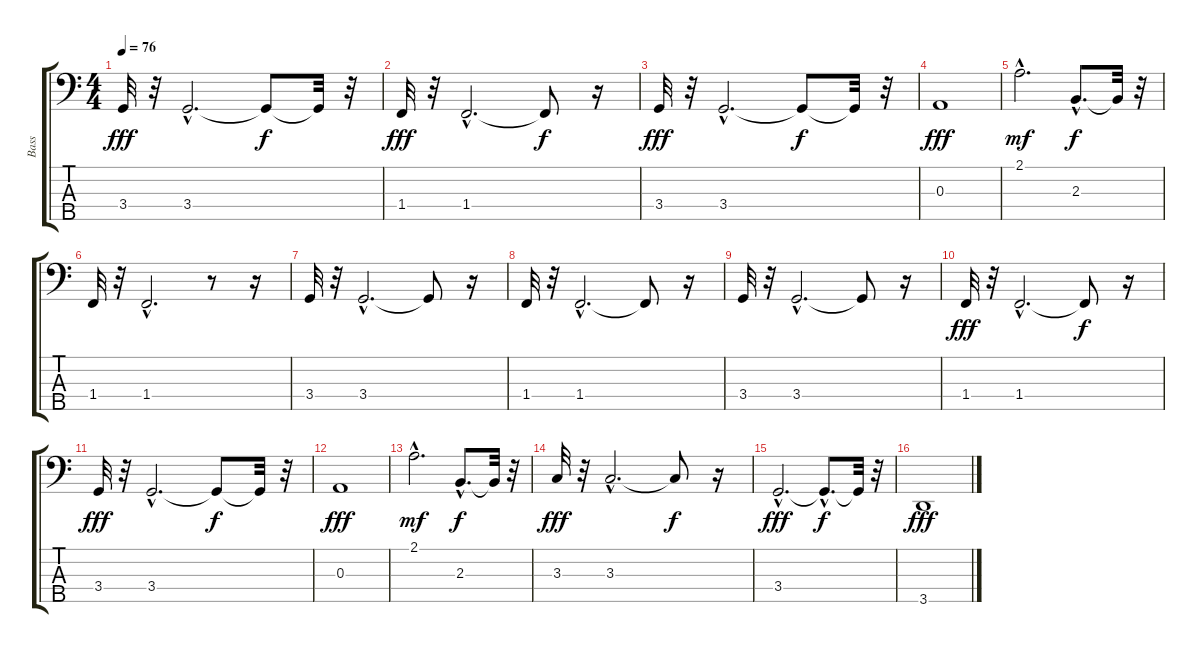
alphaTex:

\track ("Bass" "Bass") {instrument electricbassfinger}
\staff {score tabs}
\tuning (G2 D2 A1 E1 B0) {hide}
\ts (4 4)
\tempo 76
\clef f4
\ks c
3.4.32{dy fff} r.32 3.4{hac}.2{d} 3.4{t}.8{dy f} 3.4{t}.32 r.32 |
1.4.32{dy fff instrument electricbassfinger} r.32 1.4{hac}.2{d} 1.4{t}.8{dy f} r.16 |
3.4.32{dy fff} r.32 3.4{hac}.2{d} 3.4{t}.8{dy f} 3.4{t}.32 r.32 |
0.3.1{dy fff instrument electricbassfinger} |
2.1{hac}.2{d dy mf} 2.3{hac}.8{d dy f} 2.3{t}.32 r.32 |
1.4.32{instrument electricbassfinger} r.32 1.4{hac}.2{d} r.8 r.16 |
3.4.32{instrument electricbassfinger} r.32 3.4{hac}.2{d} 3.4{t}.8 r.16 |
1.4.32{instrument electricbassfinger} r.32 1.4{hac}.2{d} 1.4{t}.8 r.16 |
3.4.32{instrument electricbassfinger} r.32 3.4{hac}.2{d} 3.4{t}.8 r.16 |
1.4.32{dy fff instrument electricbassfinger} r.32 1.4{hac}.2{d} 1.4{t}.8{dy f} r.16 |
3.4.32{dy fff} r.32 3.4{hac}.2{d} 3.4{t}.8{dy f} 3.4{t}.32 r.32 |
0.3.1{dy fff instrument electricbassfinger} |
2.1{hac}.2{d dy mf} 2.3{hac}.8{d dy f} 2.3{t}.32 r.32 |
3.3.32{dy fff instrument electricbassfinger} r.32 3.3{hac}.2{d} 3.3{t}.8{dy f} r.16 |
3.4{hac}.2{d dy fff} 3.4{hac t}.8{d dy f} 3.4{t}.32 r.32 |
3.5.1{dy fff instrument electricbassfinger}
